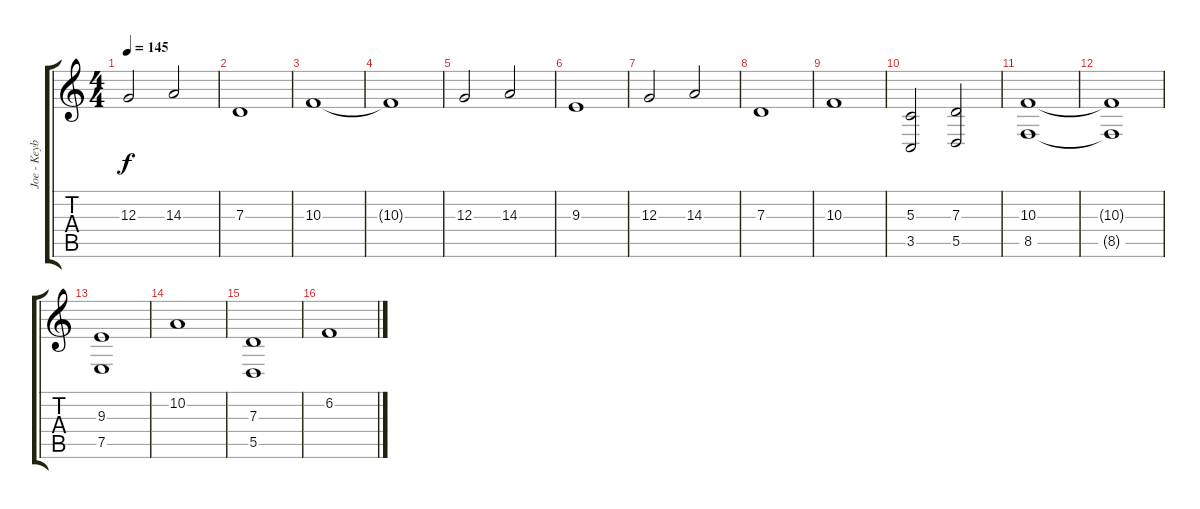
\track ("Joe - Keyboards" "Joe - Keyb") {instrument lead3calliope}
\staff {score tabs}
\tuning (E4 B3 G3 D3 A2 E2) {hide}
\ts (4 4)
\tempo 145
\clef g2
\ks c
12.3.2{dy f} 14.3.2 |
7.3.1 |
10.3.1 |
10.3{t}.1 |
12.3.2 14.3.2 |
9.3.1 |
12.3.2 14.3.2 |
7.3.1 |
10.3.1 |
(5.3 3.5).2 (7.3 5.5).2 |
(10.3 8.5).1{instrument lead3calliope} |
(10.3{t} 8.5{t}).1 |
(9.3 7.5).1 |
10.2.1 |
(7.3 5.5).1 |
6.2.1
